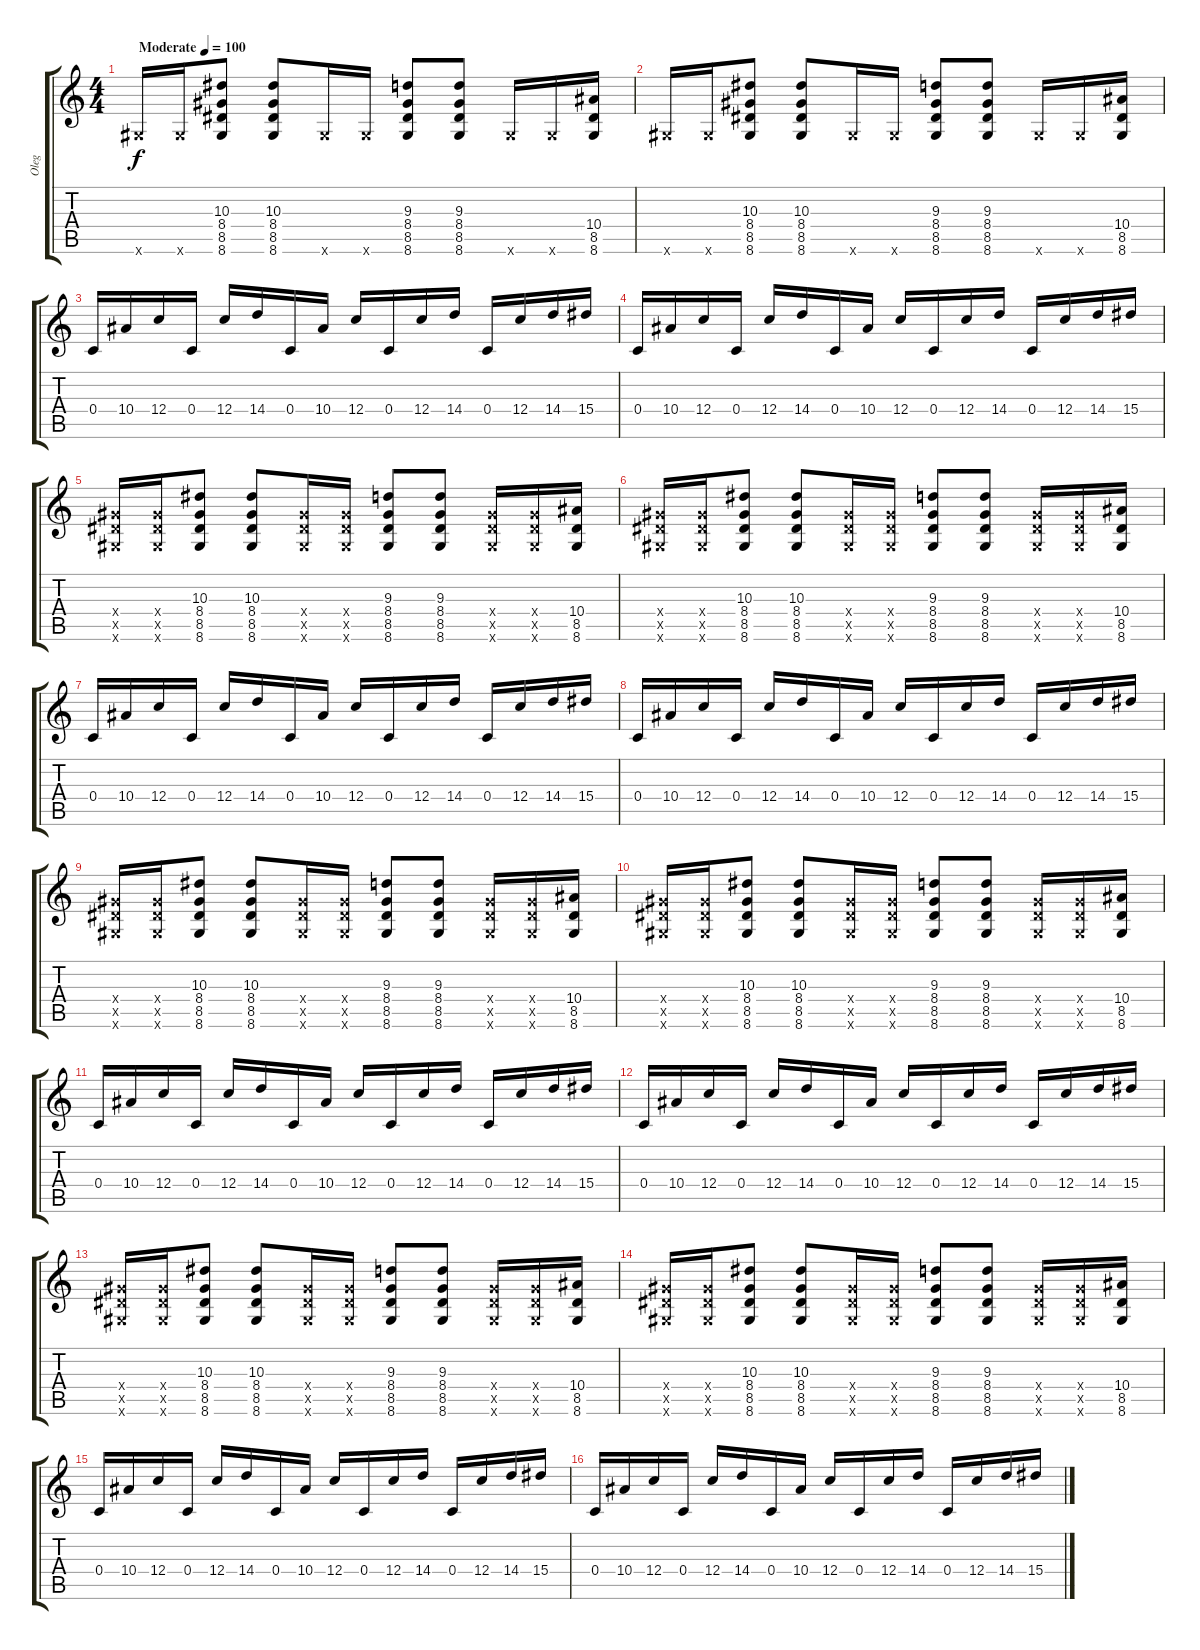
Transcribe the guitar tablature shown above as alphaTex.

\track ("Oleg" "Oleg") {instrument overdrivenguitar}
\staff {score tabs}
\tuning (D4 A3 F3 C3 G2 C2) {hide}
\ts (4 4)
\tempo (100 "Moderate")
\clef g2
\ks c
8.6{x}.16{dy f instrument overdrivenguitar} 8.6{x}.16 (10.3 8.4 8.5 8.6).8 (10.3 8.4 8.5 8.6).8 8.6{x}.16 8.6{x}.16 (9.3 8.4 8.5 8.6).8 (9.3 8.4 8.5 8.6).8 8.6{x}.16 8.6{x}.16 (10.4 8.5 8.6).16 |
8.6{x}.16 8.6{x}.16 (10.3 8.4 8.5 8.6).8 (10.3 8.4 8.5 8.6).8 8.6{x}.16 8.6{x}.16 (9.3 8.4 8.5 8.6).8 (9.3 8.4 8.5 8.6).8 8.6{x}.16 8.6{x}.16 (10.4 8.5 8.6).16 |
0.4.16 10.4.16 12.4.16 0.4.16 12.4.16 14.4.16 0.4.16 10.4.16 12.4.16 0.4.16 12.4.16 14.4.16 0.4.16 12.4.16 14.4.16 15.4.16 |
0.4.16 10.4.16 12.4.16 0.4.16 12.4.16 14.4.16 0.4.16 10.4.16 12.4.16 0.4.16 12.4.16 14.4.16 0.4.16 12.4.16 14.4.16 15.4.16 |
(8.4{x} 8.5{x} 8.6{x}).16 (8.4{x} 8.5{x} 8.6{x}).16 (10.3 8.4 8.5 8.6).8 (10.3 8.4 8.5 8.6).8 (8.4{x} 8.5{x} 8.6{x}).16 (8.4{x} 8.5{x} 8.6{x}).16 (9.3 8.4 8.5 8.6).8 (9.3 8.4 8.5 8.6).8 (8.4{x} 8.5{x} 8.6{x}).16 (8.4{x} 8.5{x} 8.6{x}).16 (10.4 8.5 8.6).16 |
(8.4{x} 8.5{x} 8.6{x}).16 (8.4{x} 8.5{x} 8.6{x}).16 (10.3 8.4 8.5 8.6).8 (10.3 8.4 8.5 8.6).8 (8.4{x} 8.5{x} 8.6{x}).16 (8.4{x} 8.5{x} 8.6{x}).16 (9.3 8.4 8.5 8.6).8 (9.3 8.4 8.5 8.6).8 (8.4{x} 8.5{x} 8.6{x}).16 (8.4{x} 8.5{x} 8.6{x}).16 (10.4 8.5 8.6).16 |
0.4.16 10.4.16 12.4.16 0.4.16 12.4.16 14.4.16 0.4.16 10.4.16 12.4.16 0.4.16 12.4.16 14.4.16 0.4.16 12.4.16 14.4.16 15.4.16 |
0.4.16 10.4.16 12.4.16 0.4.16 12.4.16 14.4.16 0.4.16 10.4.16 12.4.16 0.4.16 12.4.16 14.4.16 0.4.16 12.4.16 14.4.16 15.4.16 |
(8.4{x} 8.5{x} 8.6{x}).16 (8.4{x} 8.5{x} 8.6{x}).16 (10.3 8.4 8.5 8.6).8 (10.3 8.4 8.5 8.6).8 (8.4{x} 8.5{x} 8.6{x}).16 (8.4{x} 8.5{x} 8.6{x}).16 (9.3 8.4 8.5 8.6).8 (9.3 8.4 8.5 8.6).8 (8.4{x} 8.5{x} 8.6{x}).16 (8.4{x} 8.5{x} 8.6{x}).16 (10.4 8.5 8.6).16 |
(8.4{x} 8.5{x} 8.6{x}).16 (8.4{x} 8.5{x} 8.6{x}).16 (10.3 8.4 8.5 8.6).8 (10.3 8.4 8.5 8.6).8 (8.4{x} 8.5{x} 8.6{x}).16 (8.4{x} 8.5{x} 8.6{x}).16 (9.3 8.4 8.5 8.6).8 (9.3 8.4 8.5 8.6).8 (8.4{x} 8.5{x} 8.6{x}).16 (8.4{x} 8.5{x} 8.6{x}).16 (10.4 8.5 8.6).16 |
0.4.16 10.4.16 12.4.16 0.4.16 12.4.16 14.4.16 0.4.16 10.4.16 12.4.16 0.4.16 12.4.16 14.4.16 0.4.16 12.4.16 14.4.16 15.4.16 |
0.4.16 10.4.16 12.4.16 0.4.16 12.4.16 14.4.16 0.4.16 10.4.16 12.4.16 0.4.16 12.4.16 14.4.16 0.4.16 12.4.16 14.4.16 15.4.16 |
(8.4{x} 8.5{x} 8.6{x}).16 (8.4{x} 8.5{x} 8.6{x}).16 (10.3 8.4 8.5 8.6).8 (10.3 8.4 8.5 8.6).8 (8.4{x} 8.5{x} 8.6{x}).16 (8.4{x} 8.5{x} 8.6{x}).16 (9.3 8.4 8.5 8.6).8 (9.3 8.4 8.5 8.6).8 (8.4{x} 8.5{x} 8.6{x}).16 (8.4{x} 8.5{x} 8.6{x}).16 (10.4 8.5 8.6).16 |
(8.4{x} 8.5{x} 8.6{x}).16 (8.4{x} 8.5{x} 8.6{x}).16 (10.3 8.4 8.5 8.6).8 (10.3 8.4 8.5 8.6).8 (8.4{x} 8.5{x} 8.6{x}).16 (8.4{x} 8.5{x} 8.6{x}).16 (9.3 8.4 8.5 8.6).8 (9.3 8.4 8.5 8.6).8 (8.4{x} 8.5{x} 8.6{x}).16 (8.4{x} 8.5{x} 8.6{x}).16 (10.4 8.5 8.6).16 |
0.4.16 10.4.16 12.4.16 0.4.16 12.4.16 14.4.16 0.4.16 10.4.16 12.4.16 0.4.16 12.4.16 14.4.16 0.4.16 12.4.16 14.4.16 15.4.16 |
0.4.16 10.4.16 12.4.16 0.4.16 12.4.16 14.4.16 0.4.16 10.4.16 12.4.16 0.4.16 12.4.16 14.4.16 0.4.16 12.4.16 14.4.16 15.4.16
